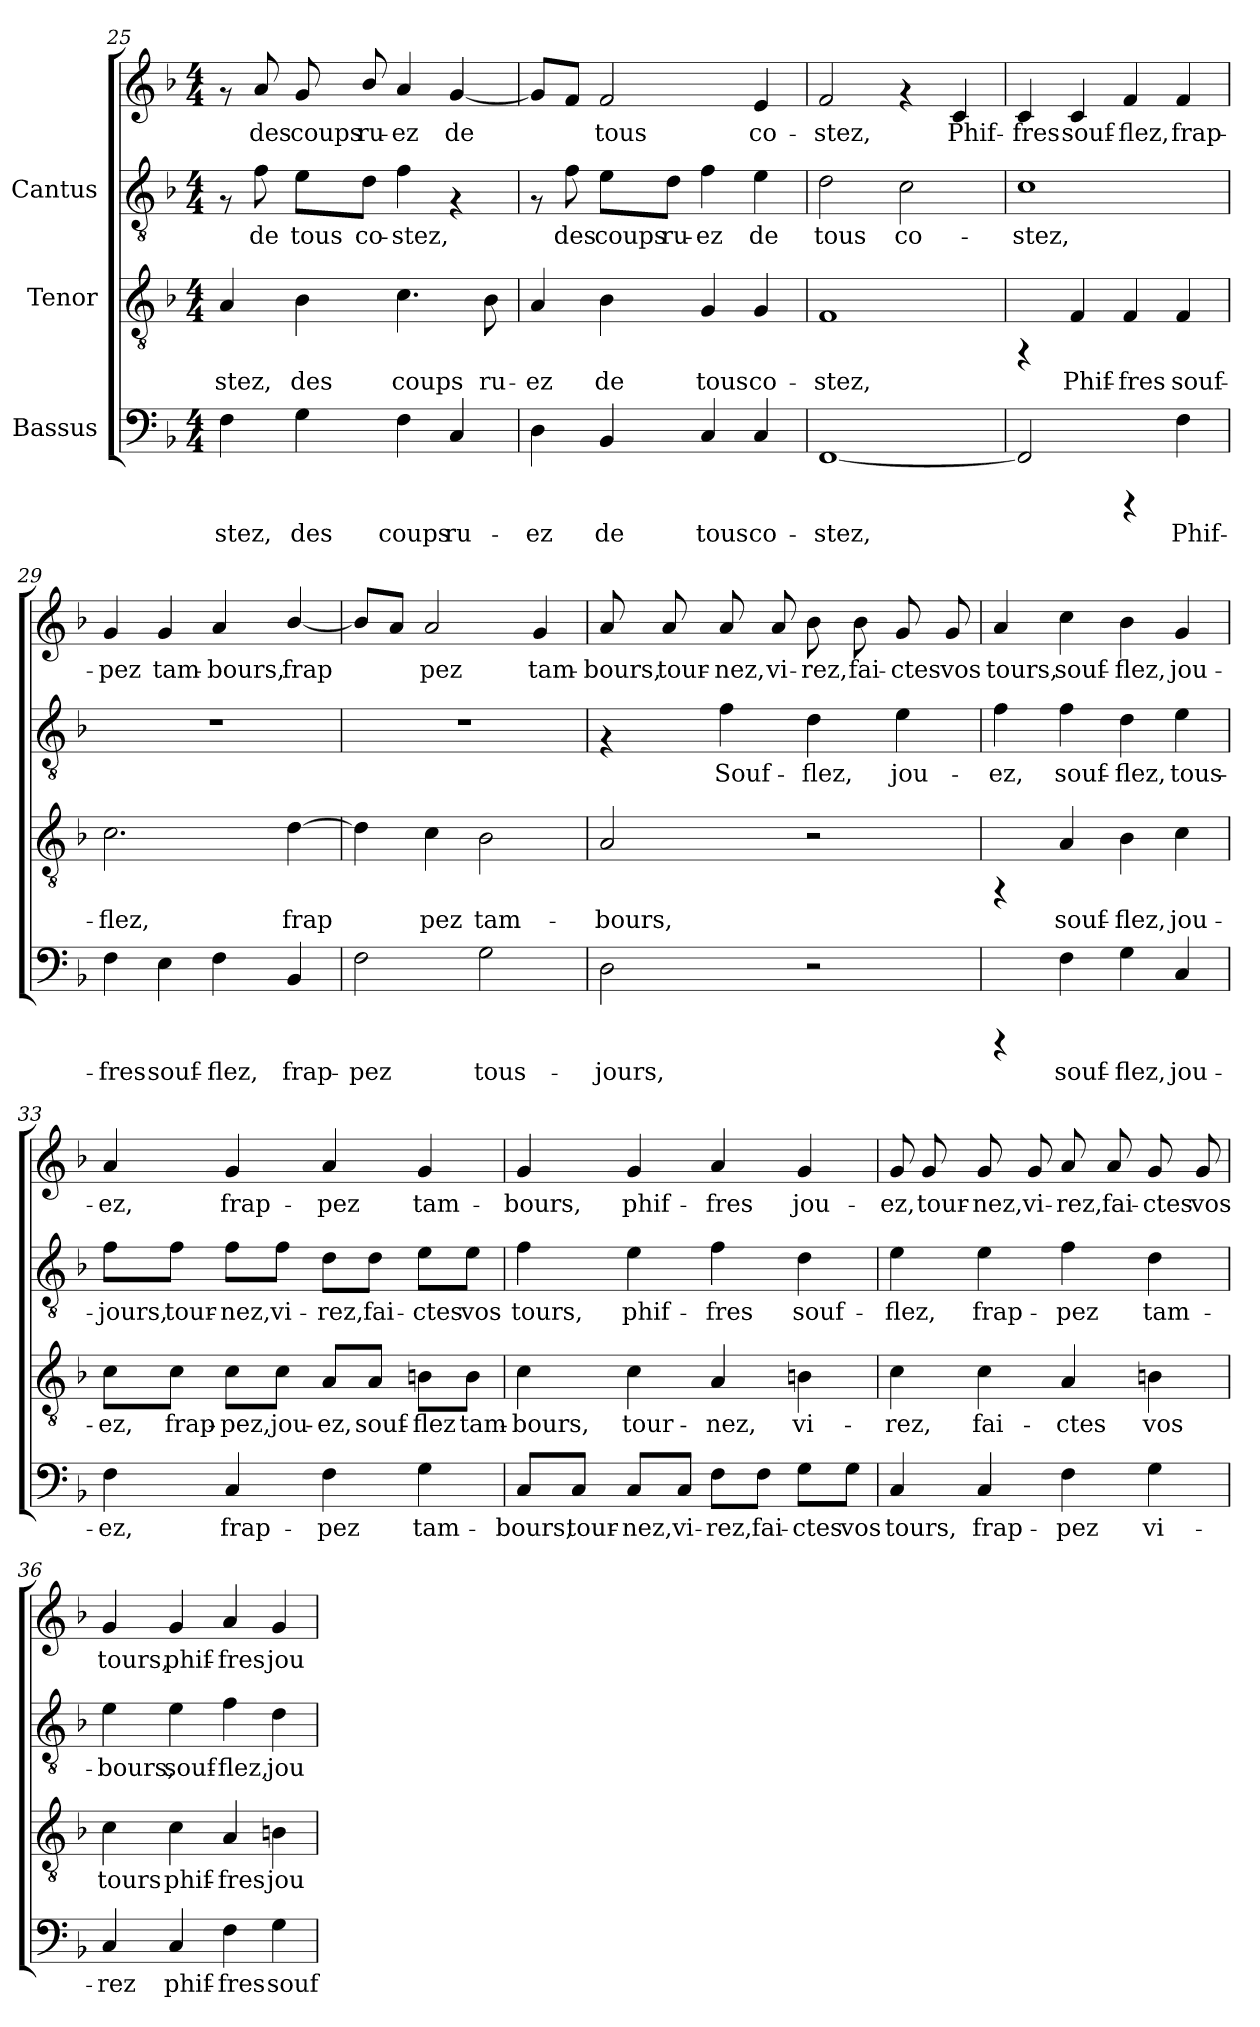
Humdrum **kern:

**kern	**text	**kern	**text	**kern	**text	**kern	**text
*part3	*part3	*part2	*part2	*part1	*part1	*part1	*part1
*staff4	*staff4	*staff3	*staff3	*staff2	*staff2	*staff1	*staff1
*I"Bassus	*	*I"Tenor	*	*I"Cantus	*	*	*
!!LO:LB:g=z
*clefF4	*	*clefGv2	*	*clefGv2	*	*clefG2	*
*k[b-]	*	*k[b-]	*	*k[b-]	*	*k[b-]	*
*F:	*	*F:	*	*F:	*	*F:	*
*M4/4	*	*M4/4	*	*M4/4	*	*M4/4	*
=25	=25	=25	=25	=25	=25	=25	=25
!	!LO:LY:b:cj	!	!LO:LY:b:cj	!	!	!	!
4F\	-stez,	4A/	-stez,	8rF	.	8rf	.
!	!	!	!	!	!LO:LY:b:cj	!	!LO:LY:b:cj
.	.	.	.	8f\	de	8a/	des
!	!LO:LY:b:cj	!	!LO:LY:b:cj	!	!LO:LY:b:cj	!	!LO:LY:b:cj
4G\	des	4B-\	des	8e\L	tous	8g/	coups
!	!	!	!	!	!LO:LY:b:cj	!	!LO:LY:b:cj
.	.	.	.	8d\J	co-	8b-/	ru-
!	!LO:LY:b:cj	!	!LO:LY:b:cj	!	!LO:LY:b:cj	!	!LO:LY:b:cj
4F\	coups	4.c\	coups	4f\	-stez,	4a/	-ez
!	!LO:LY:b:cj	!	!	!	!	!	!LO:LY:b:cj
4C/	ru-	.	.	4rF	.	[<4g/	de
!	!	!	!LO:LY:b:cj	!	!	!	!
.	.	8B-\	ru-	.	.	.	.
=26	=26	=26	=26	=26	=26	=26	=26
!	!LO:LY:b:cj	!	!LO:LY:b:cj	!	!	!	!LO:LY:b:cj
4D\	-ez	4A/	-ez	8rF	.	8g/L]	.
!	!	!	!	!	!LO:LY:b:cj	!	!LO:LY:b:cj
.	.	.	.	8f\	-des	8f/J	.
!	!LO:LY:b:cj	!	!LO:LY:b:cj	!	!LO:LY:b:cj	!	!LO:LY:b:cj
4BB-/	de	4B-\	de	8e\L	coups	2f/	tous
!	!	!	!	!	!LO:LY:b:cj	!	!
.	.	.	.	8d\J	ru-	.	.
!	!LO:LY:b:cj	!	!LO:LY:b:cj	!	!LO:LY:b:cj	!	!
4C/	tous	4G/	tous	4f\	-ez	.	.
!	!LO:LY:b:cj	!	!LO:LY:b:cj	!	!LO:LY:b:cj	!	!LO:LY:b:cj
4C/	co-	4G/	co-	4e\	de	4e/	co-
=27	=27	=27	=27	=27	=27	=27	=27
!	!LO:LY:b:cj	!	!LO:LY:b:cj	!	!LO:LY:b:cj	!	!LO:LY:b:cj
[<1FF	-stez,	1F	-stez,	2d\	-tous	2f/	stez,
!	!	!	!	!	!LO:LY:b:cj	!	!
.	.	.	.	2c\	co-	4rf	.
!	!	!	!	!	!	!	!LO:LY:b:cj
.	.	.	.	.	.	4c/	Phif-
=28	=28	=28	=28	=28	=28	=28	=28
!	!LO:LY:b:cj	!	!	!	!LO:LY:b:cj	!	!LO:LY:b:cj
2FF/]	.	4rFF	.	1c	-stez,	4c/	-fres
!	!	!	!LO:LY:b:cj	!	!	!	!LO:LY:b:cj
.	.	4F/	Phif-	.	.	4c/	souf-
!	!	!	!LO:LY:b:cj	!	!	!	!LO:LY:b:cj
4rCCC	.	4F/	-fres	.	.	4f/	-flez,
!	!LO:LY:b:cj	!	!LO:LY:b:cj	!	!	!	!LO:LY:b:cj
4F\	Phif-	4F/	souf-	.	.	4f/	frap-
!!LO:PB:g=z
=29	=29	=29	=29	=29	=29	=29	=29
!	!LO:LY:b:cj	!	!LO:LY:b:cj	!	!	!	!LO:LY:b:cj
4F\	-fres	2.c\	-flez,	1r	.	4g/	pez
!	!LO:LY:b:cj	!	!	!	!	!	!LO:LY:b:cj
4E\	souf-	.	.	.	.	4g/	tam-
!	!LO:LY:b:cj	!	!	!	!	!	!LO:LY:b:cj
4F\	-flez,	.	.	.	.	4a/	-bours,
!	!LO:LY:b:cj	!	!LO:LY:b:cj	!	!	!	!LO:LY:b:cj
4BB-/	frap-	[>4d\	frap-	.	.	[<4b-/	frap-
=30	=30	=30	=30	=30	=30	=30	=30
!	!LO:LY:b:cj	!	!LO:LY:b:cj	!	!	!	!LO:LY:b:cj
2F\	-pez	4d\]	-	1r	.	8b-/L]	-
!	!	!	!	!	!	!	!LO:LY:b:cj
.	.	.	.	.	.	8a/J	.
!	!	!	!LO:LY:b:cj	!	!	!	!LO:LY:b:cj
.	.	4c\	pez	.	.	2a/	pez
!	!LO:LY:b:cj	!	!LO:LY:b:cj	!	!	!	!
2G\	tous-	2B-\	tam-	.	.	.	.
!	!	!	!	!	!	!	!LO:LY:b:cj
.	.	.	.	.	.	4g/	tam-
=31	=31	=31	=31	=31	=31	=31	=31
!	!LO:LY:b:cj	!	!LO:LY:b:cj	!	!	!	!LO:LY:b:cj
2D\	-jours,	2A/	-bours,	4rF	.	8a/	-bours,
!	!	!	!	!	!	!	!LO:LY:b:cj
.	.	.	.	.	.	8a/	tour-
!	!	!	!	!	!LO:LY:b:cj	!	!LO:LY:b:cj
.	.	.	.	4f\	Souf-	8a/	-nez,
!	!	!	!	!	!	!	!LO:LY:b:cj
.	.	.	.	.	.	8a/	vi-
!	!	!	!	!	!LO:LY:b:cj	!	!LO:LY:b:cj
2r	.	2r	.	4d\	-flez,	8b-\	-rez,
!	!	!	!	!	!	!	!LO:LY:b:cj
.	.	.	.	.	.	8b-\	fai-
!	!	!	!	!	!LO:LY:b:cj	!	!LO:LY:b:cj
.	.	.	.	4e\	jou-	8g/	-ctes
!	!	!	!	!	!	!	!LO:LY:b:cj
.	.	.	.	.	.	8g/	vos
=32	=32	=32	=32	=32	=32	=32	=32
!	!	!	!	!	!LO:LY:b:cj	!	!LO:LY:b:cj
4rCCC	.	4rFF	.	4f\	-ez,	4a/	-tours,
!	!LO:LY:b:cj	!	!LO:LY:b:cj	!	!LO:LY:b:cj	!	!LO:LY:b:cj
4F\	souf-	4A/	souf-	4f\	souf-	4cc\	souf-
!	!LO:LY:b:cj	!	!LO:LY:b:cj	!	!LO:LY:b:cj	!	!LO:LY:b:cj
4G\	-flez,	4B-\	-flez,	4d\	-flez,	4b-\	-flez,
!	!LO:LY:b:cj	!	!LO:LY:b:cj	!	!LO:LY:b:cj	!	!LO:LY:b:cj
4C/	jou-	4c\	jou-	4e\	tous-	4g/	jou-
!!LO:LB:g=z
=33	=33	=33	=33	=33	=33	=33	=33
!	!LO:LY:b:cj	!	!LO:LY:b:cj	!	!LO:LY:b:cj	!	!LO:LY:b:cj
4F\	-ez,	8c\L	-ez,	8f\L	-jours,	4a/	-ez,
!	!	!	!LO:LY:b:cj	!	!LO:LY:b:cj	!	!
.	.	8c\J	frap-	8f\J	tour-	.	.
!	!LO:LY:b:cj	!	!LO:LY:b:cj	!	!LO:LY:b:cj	!	!LO:LY:b:cj
4C/	frap-	8c\L	-pez,	8f\L	-nez,	4g/	frap-
!	!	!	!LO:LY:b:cj	!	!LO:LY:b:cj	!	!
.	.	8c\J	jou-	8f\J	vi-	.	.
!	!LO:LY:b:cj	!	!LO:LY:b:cj	!	!LO:LY:b:cj	!	!LO:LY:b:cj
4F\	-pez	8A/L	-ez,	8d\L	-rez,	4a/	-pez
!	!	!	!LO:LY:b:cj	!	!LO:LY:b:cj	!	!
.	.	8A/J	souf-	8d\J	fai-	.	.
!	!LO:LY:b:cj	!	!LO:LY:b:cj	!	!LO:LY:b:cj	!	!LO:LY:b:cj
4G\	tam-	8Bn\L	-flez	8e\L	-ctes	4g/	tam-
!	!	!	!LO:LY:b:cj	!	!LO:LY:b:cj	!	!
.	.	8B\J	tam-	8e\J	vos	.	.
=34	=34	=34	=34	=34	=34	=34	=34
!	!LO:LY:b:cj	!	!LO:LY:b:cj	!	!LO:LY:b:cj	!	!LO:LY:b:cj
8C/L	-bours,	4c\	-bours,	4f\	-tours,	4g/	bours,
!	!LO:LY:b:cj	!	!	!	!	!	!
8C/J	tour-	.	.	.	.	.	.
!	!LO:LY:b:cj	!	!LO:LY:b:cj	!	!LO:LY:b:cj	!	!LO:LY:b:cj
8C/L	-nez,	4c\	tour-	4e\	phif-	4g/	phif-
!	!LO:LY:b:cj	!	!	!	!	!	!
8C/J	vi-	.	.	.	.	.	.
!	!LO:LY:b:cj	!	!LO:LY:b:cj	!	!LO:LY:b:cj	!	!LO:LY:b:cj
8F\L	-rez,	4A/	-nez,	4f\	-fres	4a/	-fres
!	!LO:LY:b:cj	!	!	!	!	!	!
8F\J	fai-	.	.	.	.	.	.
!	!LO:LY:b:cj	!	!LO:LY:b:cj	!	!LO:LY:b:cj	!	!LO:LY:b:cj
8G\L	-ctes	4Bn\	vi-	4d\	souf-	4g/	jou-
!	!LO:LY:b:cj	!	!	!	!	!	!
8G\J	vos	.	.	.	.	.	.
=35	=35	=35	=35	=35	=35	=35	=35
!	!LO:LY:b:cj	!	!LO:LY:b:cj	!	!LO:LY:b:cj	!	!LO:LY:b:cj
4C/	tours,	4c\	-rez,	4e\	flez,	8g/	-ez,
!	!	!	!	!	!	!	!LO:LY:b:cj
.	.	.	.	.	.	8g/	tour-
!	!LO:LY:b:cj	!	!LO:LY:b:cj	!	!LO:LY:b:cj	!	!LO:LY:b:cj
4C/	frap-	4c\	fai-	4e\	frap-	8g/	-nez,
!	!	!	!	!	!	!	!LO:LY:b:cj
.	.	.	.	.	.	8g/	vi-
!	!LO:LY:b:cj	!	!LO:LY:b:cj	!	!LO:LY:b:cj	!	!LO:LY:b:cj
4F\	-pez	4A/	-ctes	4f\	-pez	8a/	-rez,
!	!	!	!	!	!	!	!LO:LY:b:cj
.	.	.	.	.	.	8a/	fai-
!	!LO:LY:b:cj	!	!LO:LY:b:cj	!	!LO:LY:b:cj	!	!LO:LY:b:cj
4G\	vi-	4Bn\	vos	4d\	tam-	8g/	-ctes
!	!	!	!	!	!	!	!LO:LY:b:cj
.	.	.	.	.	.	8g/	vos
!!LO:LB:g=z
=36	=36	=36	=36	=36	=36	=36	=36
!	!LO:LY:b:cj	!	!LO:LY:b:cj	!	!LO:LY:b:cj	!	!LO:LY:b:cj
4C/	-rez	4c\	tours	4e\	-bours,	4g/	-tours,
!	!LO:LY:b:cj	!	!LO:LY:b:cj	!	!LO:LY:b:cj	!	!LO:LY:b:cj
4C/	phif-	4c\	phif-	4e\	souf-	4g/	phif-
!	!LO:LY:b:cj	!	!LO:LY:b:cj	!	!LO:LY:b:cj	!	!LO:LY:b:cj
4F\	-fres	4A/	-fres	4f\	-flez,	4a/	-fres
!	!LO:LY:b:cj	!	!LO:LY:b:cj	!	!LO:LY:b:cj	!	!LO:LY:b:cj
4G\	souf-	4Bn\	jou-	4d\	jou-	4g/	jou-
=	=	=	=	=	=	=	=
*-	*-	*-	*-	*-	*-	*-	*-
